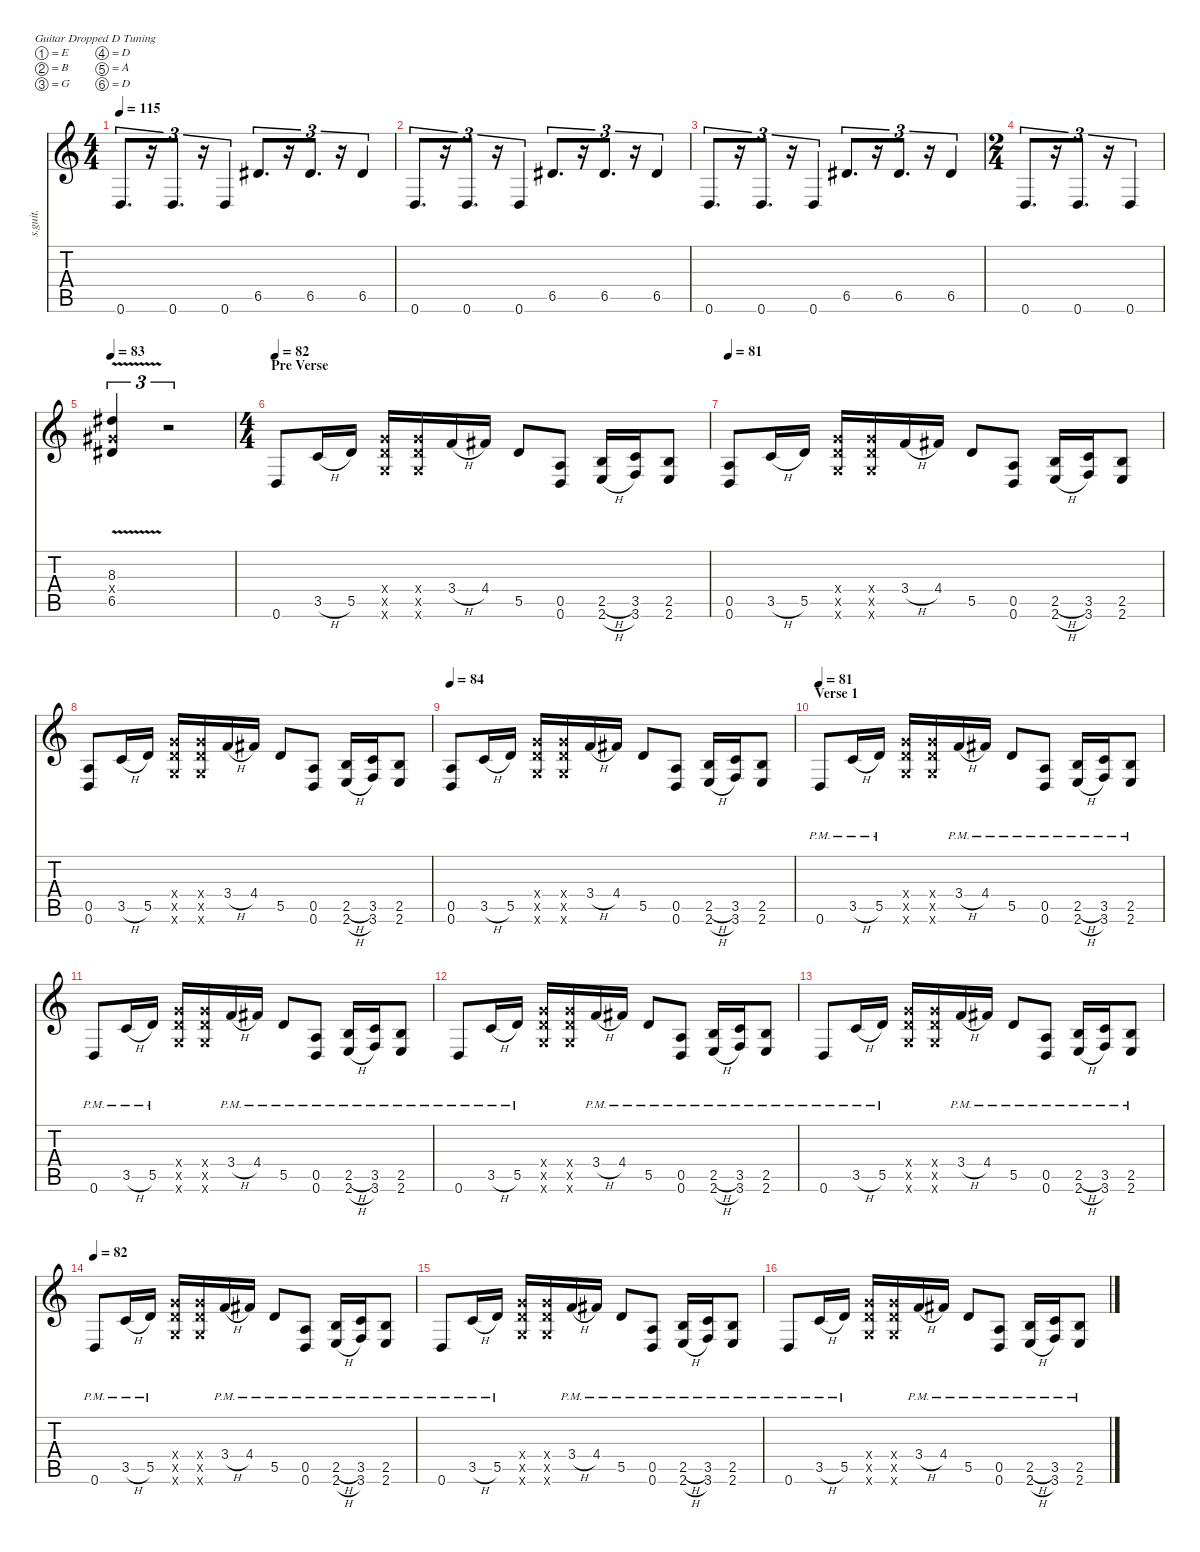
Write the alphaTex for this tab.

\defaultSystemsLayout 4
\hideDynamics
\bracketExtendMode nobrackets
\track ("Tom Morello - Guitar 1" "s.guit.") {instrument distortionguitar}
\staff {score tabs}
\tuning (E4 B3 G3 D3 A2 D2)
\ts (4 4)
\tempo 115
\clef g2
\ks c
0.6.8{d tu (3 2) lyrics (0 "") lyrics (1 "") lyrics (2 "") lyrics (3 "") lyrics (4 "") dy f} r.16{tu (3 2)} 0.6.8{d tu (3 2) lyrics (0 "") lyrics (1 "") lyrics (2 "") lyrics (3 "") lyrics (4 "")} r.16{tu (3 2)} 0.6.4{tu (3 2) lyrics (0 "") lyrics (1 "") lyrics (2 "") lyrics (3 "") lyrics (4 "")} 6.5{acc #}.8{d tu (3 2) lyrics (0 "") lyrics (1 "") lyrics (2 "") lyrics (3 "") lyrics (4 "")} r.16{tu (3 2)} 6.5{acc #}.8{d tu (3 2) lyrics (0 "") lyrics (1 "") lyrics (2 "") lyrics (3 "") lyrics (4 "")} r.16{tu (3 2)} 6.5{acc #}.4{tu (3 2) lyrics (0 "") lyrics (1 "") lyrics (2 "") lyrics (3 "") lyrics (4 "")} |
0.6.8{d tu (3 2) lyrics (0 "") lyrics (1 "") lyrics (2 "") lyrics (3 "") lyrics (4 "")} r.16{tu (3 2)} 0.6.8{d tu (3 2) lyrics (0 "") lyrics (1 "") lyrics (2 "") lyrics (3 "") lyrics (4 "")} r.16{tu (3 2)} 0.6.4{tu (3 2) lyrics (0 "") lyrics (1 "") lyrics (2 "") lyrics (3 "") lyrics (4 "")} 6.5{acc #}.8{d tu (3 2) lyrics (0 "") lyrics (1 "") lyrics (2 "") lyrics (3 "") lyrics (4 "")} r.16{tu (3 2)} 6.5{acc #}.8{d tu (3 2) lyrics (0 "") lyrics (1 "") lyrics (2 "") lyrics (3 "") lyrics (4 "")} r.16{tu (3 2)} 6.5{acc #}.4{tu (3 2) lyrics (0 "") lyrics (1 "") lyrics (2 "") lyrics (3 "") lyrics (4 "")} |
0.6.8{d tu (3 2) lyrics (0 "") lyrics (1 "") lyrics (2 "") lyrics (3 "") lyrics (4 "")} r.16{tu (3 2)} 0.6.8{d tu (3 2) lyrics (0 "") lyrics (1 "") lyrics (2 "") lyrics (3 "") lyrics (4 "")} r.16{tu (3 2)} 0.6.4{tu (3 2) lyrics (0 "") lyrics (1 "") lyrics (2 "") lyrics (3 "") lyrics (4 "")} 6.5{acc #}.8{d tu (3 2) lyrics (0 "") lyrics (1 "") lyrics (2 "") lyrics (3 "") lyrics (4 "")} r.16{tu (3 2)} 6.5{acc #}.8{d tu (3 2) lyrics (0 "") lyrics (1 "") lyrics (2 "") lyrics (3 "") lyrics (4 "")} r.16{tu (3 2)} 6.5{acc #}.4{tu (3 2) lyrics (0 "") lyrics (1 "") lyrics (2 "") lyrics (3 "") lyrics (4 "")} |
\ts (2 4)
\beaming (8 2 2 2 2)
0.6.8{d tu (3 2) lyrics (0 "") lyrics (1 "") lyrics (2 "") lyrics (3 "") lyrics (4 "")} r.16{tu (3 2)} 0.6.8{d tu (3 2) lyrics (0 "") lyrics (1 "") lyrics (2 "") lyrics (3 "") lyrics (4 "")} r.16{tu (3 2)} 0.6.4{tu (3 2) lyrics (0 "") lyrics (1 "") lyrics (2 "") lyrics (3 "") lyrics (4 "")} |
\tempo 83
(8.3{v acc #} 6.4{x acc #} 6.5{v acc #}).4{tu (3 2) lyrics (0 "") lyrics (1 "") lyrics (2 "") lyrics (3 "") lyrics (4 "")} r.2{tu (3 2)} |
\ts (4 4)
\beaming (8 2 2 2 2)
\section ("" "Pre Verse")
\tempo 82
0.6.8{lyrics (0 "") lyrics (1 "") lyrics (2 "") lyrics (3 "") lyrics (4 "")} 3.5{h}.16{lyrics (0 "") lyrics (1 "") lyrics (2 "") lyrics (3 "") lyrics (4 "")} 5.5.16{lyrics (0 "") lyrics (1 "") lyrics (2 "") lyrics (3 "") lyrics (4 "")} (5.4{x} 5.5{x} 5.6{x}).16{lyrics (0 "") lyrics (1 "") lyrics (2 "") lyrics (3 "") lyrics (4 "")} (5.4{x} 5.5{x} 5.6{x}).16{lyrics (0 "") lyrics (1 "") lyrics (2 "") lyrics (3 "") lyrics (4 "")} 3.4{h}.16{lyrics (0 "") lyrics (1 "") lyrics (2 "") lyrics (3 "") lyrics (4 "")} 4.4{acc #}.16{lyrics (0 "") lyrics (1 "") lyrics (2 "") lyrics (3 "") lyrics (4 "")} 5.5.8{lyrics (0 "") lyrics (1 "") lyrics (2 "") lyrics (3 "") lyrics (4 "")} (0.5 0.6).8{lyrics (0 "") lyrics (1 "") lyrics (2 "") lyrics (3 "") lyrics (4 "")} (2.5{h} 2.6{h}).16{lyrics (0 "") lyrics (1 "") lyrics (2 "") lyrics (3 "") lyrics (4 "")} (3.5 3.6).16{lyrics (0 "") lyrics (1 "") lyrics (2 "") lyrics (3 "") lyrics (4 "")} (2.5 2.6).8{lyrics (0 "") lyrics (1 "") lyrics (2 "") lyrics (3 "") lyrics (4 "")} |
\tempo 81
(0.5 0.6).8{lyrics (0 "") lyrics (1 "") lyrics (2 "") lyrics (3 "") lyrics (4 "")} 3.5{h}.16{lyrics (0 "") lyrics (1 "") lyrics (2 "") lyrics (3 "") lyrics (4 "")} 5.5.16{lyrics (0 "") lyrics (1 "") lyrics (2 "") lyrics (3 "") lyrics (4 "")} (5.4{x} 5.5{x} 5.6{x}).16{lyrics (0 "") lyrics (1 "") lyrics (2 "") lyrics (3 "") lyrics (4 "")} (5.4{x} 5.5{x} 5.6{x}).16{lyrics (0 "") lyrics (1 "") lyrics (2 "") lyrics (3 "") lyrics (4 "")} 3.4{h}.16{lyrics (0 "") lyrics (1 "") lyrics (2 "") lyrics (3 "") lyrics (4 "")} 4.4{acc #}.16{lyrics (0 "") lyrics (1 "") lyrics (2 "") lyrics (3 "") lyrics (4 "")} 5.5.8{lyrics (0 "") lyrics (1 "") lyrics (2 "") lyrics (3 "") lyrics (4 "")} (0.5 0.6).8{lyrics (0 "") lyrics (1 "") lyrics (2 "") lyrics (3 "") lyrics (4 "")} (2.5{h} 2.6{h}).16{lyrics (0 "") lyrics (1 "") lyrics (2 "") lyrics (3 "") lyrics (4 "")} (3.5 3.6).16{lyrics (0 "") lyrics (1 "") lyrics (2 "") lyrics (3 "") lyrics (4 "")} (2.5 2.6).8{lyrics (0 "") lyrics (1 "") lyrics (2 "") lyrics (3 "") lyrics (4 "")} |
(0.5 0.6).8{lyrics (0 "") lyrics (1 "") lyrics (2 "") lyrics (3 "") lyrics (4 "")} 3.5{h}.16{lyrics (0 "") lyrics (1 "") lyrics (2 "") lyrics (3 "") lyrics (4 "")} 5.5.16{lyrics (0 "") lyrics (1 "") lyrics (2 "") lyrics (3 "") lyrics (4 "")} (5.4{x} 5.5{x} 5.6{x}).16{lyrics (0 "") lyrics (1 "") lyrics (2 "") lyrics (3 "") lyrics (4 "")} (5.4{x} 5.5{x} 5.6{x}).16{lyrics (0 "") lyrics (1 "") lyrics (2 "") lyrics (3 "") lyrics (4 "")} 3.4{h}.16{lyrics (0 "") lyrics (1 "") lyrics (2 "") lyrics (3 "") lyrics (4 "")} 4.4{acc #}.16{lyrics (0 "") lyrics (1 "") lyrics (2 "") lyrics (3 "") lyrics (4 "")} 5.5.8{lyrics (0 "") lyrics (1 "") lyrics (2 "") lyrics (3 "") lyrics (4 "")} (0.5 0.6).8{lyrics (0 "") lyrics (1 "") lyrics (2 "") lyrics (3 "") lyrics (4 "")} (2.5{h} 2.6{h}).16{lyrics (0 "") lyrics (1 "") lyrics (2 "") lyrics (3 "") lyrics (4 "")} (3.5 3.6).16{lyrics (0 "") lyrics (1 "") lyrics (2 "") lyrics (3 "") lyrics (4 "")} (2.5 2.6).8{lyrics (0 "") lyrics (1 "") lyrics (2 "") lyrics (3 "") lyrics (4 "")} |
\tempo 84
(0.5 0.6).8{lyrics (0 "") lyrics (1 "") lyrics (2 "") lyrics (3 "") lyrics (4 "")} 3.5{h}.16{lyrics (0 "") lyrics (1 "") lyrics (2 "") lyrics (3 "") lyrics (4 "")} 5.5.16{lyrics (0 "") lyrics (1 "") lyrics (2 "") lyrics (3 "") lyrics (4 "")} (5.4{x} 5.5{x} 5.6{x}).16{lyrics (0 "") lyrics (1 "") lyrics (2 "") lyrics (3 "") lyrics (4 "")} (5.4{x} 5.5{x} 5.6{x}).16{lyrics (0 "") lyrics (1 "") lyrics (2 "") lyrics (3 "") lyrics (4 "")} 3.4{h}.16{lyrics (0 "") lyrics (1 "") lyrics (2 "") lyrics (3 "") lyrics (4 "")} 4.4{acc #}.16{lyrics (0 "") lyrics (1 "") lyrics (2 "") lyrics (3 "") lyrics (4 "")} 5.5.8{lyrics (0 "") lyrics (1 "") lyrics (2 "") lyrics (3 "") lyrics (4 "")} (0.5 0.6).8{lyrics (0 "") lyrics (1 "") lyrics (2 "") lyrics (3 "") lyrics (4 "")} (2.5{h} 2.6{h}).16{lyrics (0 "") lyrics (1 "") lyrics (2 "") lyrics (3 "") lyrics (4 "")} (3.5 3.6).16{lyrics (0 "") lyrics (1 "") lyrics (2 "") lyrics (3 "") lyrics (4 "")} (2.5 2.6).8{lyrics (0 "") lyrics (1 "") lyrics (2 "") lyrics (3 "") lyrics (4 "")} |
\section ("" "Verse 1")
\tempo 81
0.6{pm}.8{lyrics (0 "") lyrics (1 "") lyrics (2 "") lyrics (3 "") lyrics (4 "")} 3.5{h pm}.16{lyrics (0 "") lyrics (1 "") lyrics (2 "") lyrics (3 "") lyrics (4 "")} 5.5{pm}.16{lyrics (0 "") lyrics (1 "") lyrics (2 "") lyrics (3 "") lyrics (4 "")} (5.4{x} 5.5{x} 5.6{x}).16{lyrics (0 "") lyrics (1 "") lyrics (2 "") lyrics (3 "") lyrics (4 "")} (5.4{x} 5.5{x} 5.6{x}).16{lyrics (0 "") lyrics (1 "") lyrics (2 "") lyrics (3 "") lyrics (4 "")} 3.4{h pm}.16{lyrics (0 "") lyrics (1 "") lyrics (2 "") lyrics (3 "") lyrics (4 "")} 4.4{pm acc #}.16{lyrics (0 "") lyrics (1 "") lyrics (2 "") lyrics (3 "") lyrics (4 "")} 5.5{pm}.8{lyrics (0 "") lyrics (1 "") lyrics (2 "") lyrics (3 "") lyrics (4 "")} (0.5{pm} 0.6{pm}).8{lyrics (0 "") lyrics (1 "") lyrics (2 "") lyrics (3 "") lyrics (4 "")} (2.5{h pm} 2.6{h pm}).16{lyrics (0 "") lyrics (1 "") lyrics (2 "") lyrics (3 "") lyrics (4 "")} (3.5{pm} 3.6{pm}).16{lyrics (0 "") lyrics (1 "") lyrics (2 "") lyrics (3 "") lyrics (4 "")} (2.5{pm} 2.6{pm}).8{lyrics (0 "") lyrics (1 "") lyrics (2 "") lyrics (3 "") lyrics (4 "")} |
0.6{pm}.8{lyrics (0 "") lyrics (1 "") lyrics (2 "") lyrics (3 "") lyrics (4 "")} 3.5{h pm}.16{lyrics (0 "") lyrics (1 "") lyrics (2 "") lyrics (3 "") lyrics (4 "")} 5.5{pm}.16{lyrics (0 "") lyrics (1 "") lyrics (2 "") lyrics (3 "") lyrics (4 "")} (5.4{x} 5.5{x} 5.6{x}).16{lyrics (0 "") lyrics (1 "") lyrics (2 "") lyrics (3 "") lyrics (4 "")} (5.4{x} 5.5{x} 5.6{x}).16{lyrics (0 "") lyrics (1 "") lyrics (2 "") lyrics (3 "") lyrics (4 "")} 3.4{h pm}.16{lyrics (0 "") lyrics (1 "") lyrics (2 "") lyrics (3 "") lyrics (4 "")} 4.4{pm acc #}.16{lyrics (0 "") lyrics (1 "") lyrics (2 "") lyrics (3 "") lyrics (4 "")} 5.5{pm}.8{lyrics (0 "") lyrics (1 "") lyrics (2 "") lyrics (3 "") lyrics (4 "")} (0.5{pm} 0.6{pm}).8{lyrics (0 "") lyrics (1 "") lyrics (2 "") lyrics (3 "") lyrics (4 "")} (2.5{h pm} 2.6{h pm}).16{lyrics (0 "") lyrics (1 "") lyrics (2 "") lyrics (3 "") lyrics (4 "")} (3.5{pm} 3.6{pm}).16{lyrics (0 "") lyrics (1 "") lyrics (2 "") lyrics (3 "") lyrics (4 "")} (2.5{pm} 2.6{pm}).8{lyrics (0 "") lyrics (1 "") lyrics (2 "") lyrics (3 "") lyrics (4 "")} |
0.6{pm}.8{lyrics (0 "") lyrics (1 "") lyrics (2 "") lyrics (3 "") lyrics (4 "")} 3.5{h pm}.16{lyrics (0 "") lyrics (1 "") lyrics (2 "") lyrics (3 "") lyrics (4 "")} 5.5{pm}.16{lyrics (0 "") lyrics (1 "") lyrics (2 "") lyrics (3 "") lyrics (4 "")} (5.4{x} 5.5{x} 5.6{x}).16{lyrics (0 "") lyrics (1 "") lyrics (2 "") lyrics (3 "") lyrics (4 "")} (5.4{x} 5.5{x} 5.6{x}).16{lyrics (0 "") lyrics (1 "") lyrics (2 "") lyrics (3 "") lyrics (4 "")} 3.4{h pm}.16{lyrics (0 "") lyrics (1 "") lyrics (2 "") lyrics (3 "") lyrics (4 "")} 4.4{pm acc #}.16{lyrics (0 "") lyrics (1 "") lyrics (2 "") lyrics (3 "") lyrics (4 "")} 5.5{pm}.8{lyrics (0 "") lyrics (1 "") lyrics (2 "") lyrics (3 "") lyrics (4 "")} (0.5{pm} 0.6{pm}).8{lyrics (0 "") lyrics (1 "") lyrics (2 "") lyrics (3 "") lyrics (4 "")} (2.5{h pm} 2.6{h pm}).16{lyrics (0 "") lyrics (1 "") lyrics (2 "") lyrics (3 "") lyrics (4 "")} (3.5{pm} 3.6{pm}).16{lyrics (0 "") lyrics (1 "") lyrics (2 "") lyrics (3 "") lyrics (4 "")} (2.5{pm} 2.6{pm}).8{lyrics (0 "") lyrics (1 "") lyrics (2 "") lyrics (3 "") lyrics (4 "")} |
0.6{pm}.8{lyrics (0 "") lyrics (1 "") lyrics (2 "") lyrics (3 "") lyrics (4 "")} 3.5{h pm}.16{lyrics (0 "") lyrics (1 "") lyrics (2 "") lyrics (3 "") lyrics (4 "")} 5.5{pm}.16{lyrics (0 "") lyrics (1 "") lyrics (2 "") lyrics (3 "") lyrics (4 "")} (5.4{x} 5.5{x} 5.6{x}).16{lyrics (0 "") lyrics (1 "") lyrics (2 "") lyrics (3 "") lyrics (4 "")} (5.4{x} 5.5{x} 5.6{x}).16{lyrics (0 "") lyrics (1 "") lyrics (2 "") lyrics (3 "") lyrics (4 "")} 3.4{h pm}.16{lyrics (0 "") lyrics (1 "") lyrics (2 "") lyrics (3 "") lyrics (4 "")} 4.4{pm acc #}.16{lyrics (0 "") lyrics (1 "") lyrics (2 "") lyrics (3 "") lyrics (4 "")} 5.5{pm}.8{lyrics (0 "") lyrics (1 "") lyrics (2 "") lyrics (3 "") lyrics (4 "")} (0.5{pm} 0.6{pm}).8{lyrics (0 "") lyrics (1 "") lyrics (2 "") lyrics (3 "") lyrics (4 "")} (2.5{h pm} 2.6{h pm}).16{lyrics (0 "") lyrics (1 "") lyrics (2 "") lyrics (3 "") lyrics (4 "")} (3.5{pm} 3.6{pm}).16{lyrics (0 "") lyrics (1 "") lyrics (2 "") lyrics (3 "") lyrics (4 "")} (2.5{pm} 2.6{pm}).8{lyrics (0 "") lyrics (1 "") lyrics (2 "") lyrics (3 "") lyrics (4 "")} |
\tempo 82
0.6{pm}.8{lyrics (0 "") lyrics (1 "") lyrics (2 "") lyrics (3 "") lyrics (4 "")} 3.5{h pm}.16{lyrics (0 "") lyrics (1 "") lyrics (2 "") lyrics (3 "") lyrics (4 "")} 5.5{pm}.16{lyrics (0 "") lyrics (1 "") lyrics (2 "") lyrics (3 "") lyrics (4 "")} (5.4{x} 5.5{x} 5.6{x}).16{lyrics (0 "") lyrics (1 "") lyrics (2 "") lyrics (3 "") lyrics (4 "")} (5.4{x} 5.5{x} 5.6{x}).16{lyrics (0 "") lyrics (1 "") lyrics (2 "") lyrics (3 "") lyrics (4 "")} 3.4{h pm}.16{lyrics (0 "") lyrics (1 "") lyrics (2 "") lyrics (3 "") lyrics (4 "")} 4.4{pm acc #}.16{lyrics (0 "") lyrics (1 "") lyrics (2 "") lyrics (3 "") lyrics (4 "")} 5.5{pm}.8{lyrics (0 "") lyrics (1 "") lyrics (2 "") lyrics (3 "") lyrics (4 "")} (0.5{pm} 0.6{pm}).8{lyrics (0 "") lyrics (1 "") lyrics (2 "") lyrics (3 "") lyrics (4 "")} (2.5{h pm} 2.6{h pm}).16{lyrics (0 "") lyrics (1 "") lyrics (2 "") lyrics (3 "") lyrics (4 "")} (3.5{pm} 3.6{pm}).16{lyrics (0 "") lyrics (1 "") lyrics (2 "") lyrics (3 "") lyrics (4 "")} (2.5{pm} 2.6{pm}).8{lyrics (0 "") lyrics (1 "") lyrics (2 "") lyrics (3 "") lyrics (4 "")} |
0.6{pm}.8{lyrics (0 "") lyrics (1 "") lyrics (2 "") lyrics (3 "") lyrics (4 "")} 3.5{h pm}.16{lyrics (0 "") lyrics (1 "") lyrics (2 "") lyrics (3 "") lyrics (4 "")} 5.5{pm}.16{lyrics (0 "") lyrics (1 "") lyrics (2 "") lyrics (3 "") lyrics (4 "")} (5.4{x} 5.5{x} 5.6{x}).16{lyrics (0 "") lyrics (1 "") lyrics (2 "") lyrics (3 "") lyrics (4 "")} (5.4{x} 5.5{x} 5.6{x}).16{lyrics (0 "") lyrics (1 "") lyrics (2 "") lyrics (3 "") lyrics (4 "")} 3.4{h pm}.16{lyrics (0 "") lyrics (1 "") lyrics (2 "") lyrics (3 "") lyrics (4 "")} 4.4{pm acc #}.16{lyrics (0 "") lyrics (1 "") lyrics (2 "") lyrics (3 "") lyrics (4 "")} 5.5{pm}.8{lyrics (0 "") lyrics (1 "") lyrics (2 "") lyrics (3 "") lyrics (4 "")} (0.5{pm} 0.6{pm}).8{lyrics (0 "") lyrics (1 "") lyrics (2 "") lyrics (3 "") lyrics (4 "")} (2.5{h pm} 2.6{h pm}).16{lyrics (0 "") lyrics (1 "") lyrics (2 "") lyrics (3 "") lyrics (4 "")} (3.5{pm} 3.6{pm}).16{lyrics (0 "") lyrics (1 "") lyrics (2 "") lyrics (3 "") lyrics (4 "")} (2.5{pm} 2.6{pm}).8{lyrics (0 "") lyrics (1 "") lyrics (2 "") lyrics (3 "") lyrics (4 "")} |
0.6{pm}.8{lyrics (0 "") lyrics (1 "") lyrics (2 "") lyrics (3 "") lyrics (4 "")} 3.5{h pm}.16{lyrics (0 "") lyrics (1 "") lyrics (2 "") lyrics (3 "") lyrics (4 "")} 5.5{pm}.16{lyrics (0 "") lyrics (1 "") lyrics (2 "") lyrics (3 "") lyrics (4 "")} (5.4{x} 5.5{x} 5.6{x}).16{lyrics (0 "") lyrics (1 "") lyrics (2 "") lyrics (3 "") lyrics (4 "")} (5.4{x} 5.5{x} 5.6{x}).16{lyrics (0 "") lyrics (1 "") lyrics (2 "") lyrics (3 "") lyrics (4 "")} 3.4{h pm}.16{lyrics (0 "") lyrics (1 "") lyrics (2 "") lyrics (3 "") lyrics (4 "")} 4.4{pm acc #}.16{lyrics (0 "") lyrics (1 "") lyrics (2 "") lyrics (3 "") lyrics (4 "")} 5.5{pm}.8{lyrics (0 "") lyrics (1 "") lyrics (2 "") lyrics (3 "") lyrics (4 "")} (0.5{pm} 0.6{pm}).8{lyrics (0 "") lyrics (1 "") lyrics (2 "") lyrics (3 "") lyrics (4 "")} (2.5{h pm} 2.6{h pm}).16{lyrics (0 "") lyrics (1 "") lyrics (2 "") lyrics (3 "") lyrics (4 "")} (3.5{pm} 3.6{pm}).16{lyrics (0 "") lyrics (1 "") lyrics (2 "") lyrics (3 "") lyrics (4 "")} (2.5{pm} 2.6{pm}).8{lyrics (0 "") lyrics (1 "") lyrics (2 "") lyrics (3 "") lyrics (4 "")}
